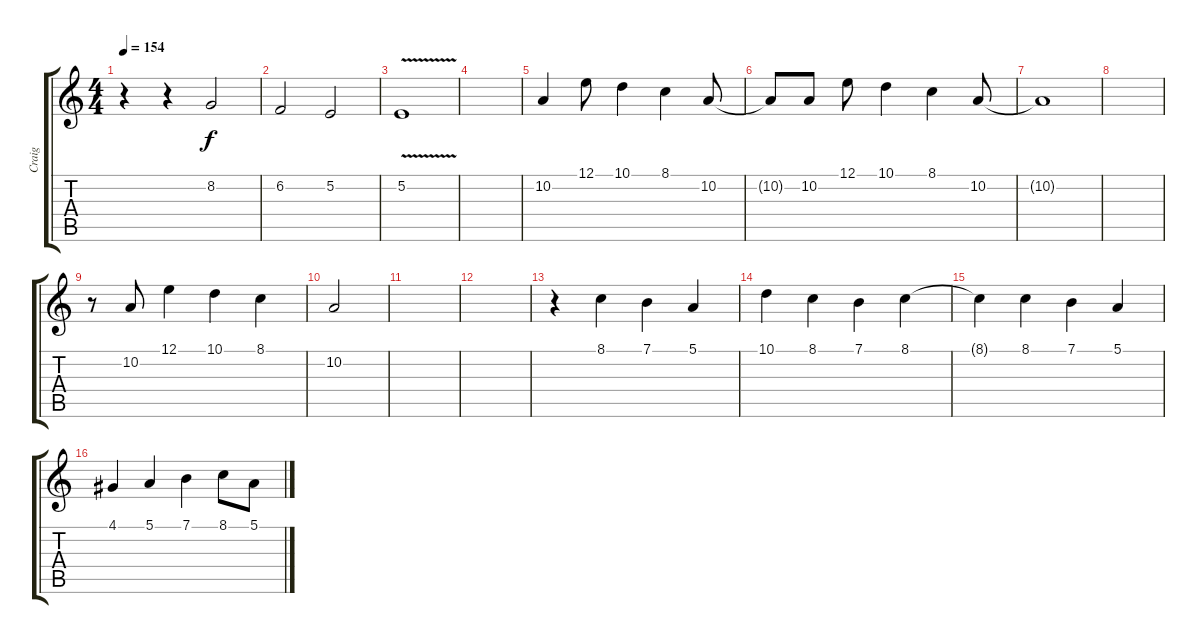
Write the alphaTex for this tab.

\track ("Craig " "Craig ") {instrument altosax}
\staff {score tabs}
\tuning (E4 B3 G3 D3 A2 E2) {hide}
\ts (4 4)
\tempo 154
\clef g2
\ks c
r.4{dy f} r.4 8.2.2 |
6.2.2 5.2.2 |
5.2{v}.1 |
|
10.2.4 12.1.8 10.1.4 8.1.4 10.2.8 |
10.2{t}.8 10.2.8 12.1.8 10.1.4 8.1.4 10.2.8 |
10.2{t}.1 |
|
r.8 10.2.8 12.1.4 10.1.4 8.1.4 |
10.2.2 |
|
|
r.4 8.1.4 7.1.4 5.1.4 |
10.1.4 8.1.4 7.1.4 8.1.4 |
8.1{t}.4 8.1.4 7.1.4 5.1.4 |
4.1.4 5.1.4 7.1.4 8.1.8 5.1.8
